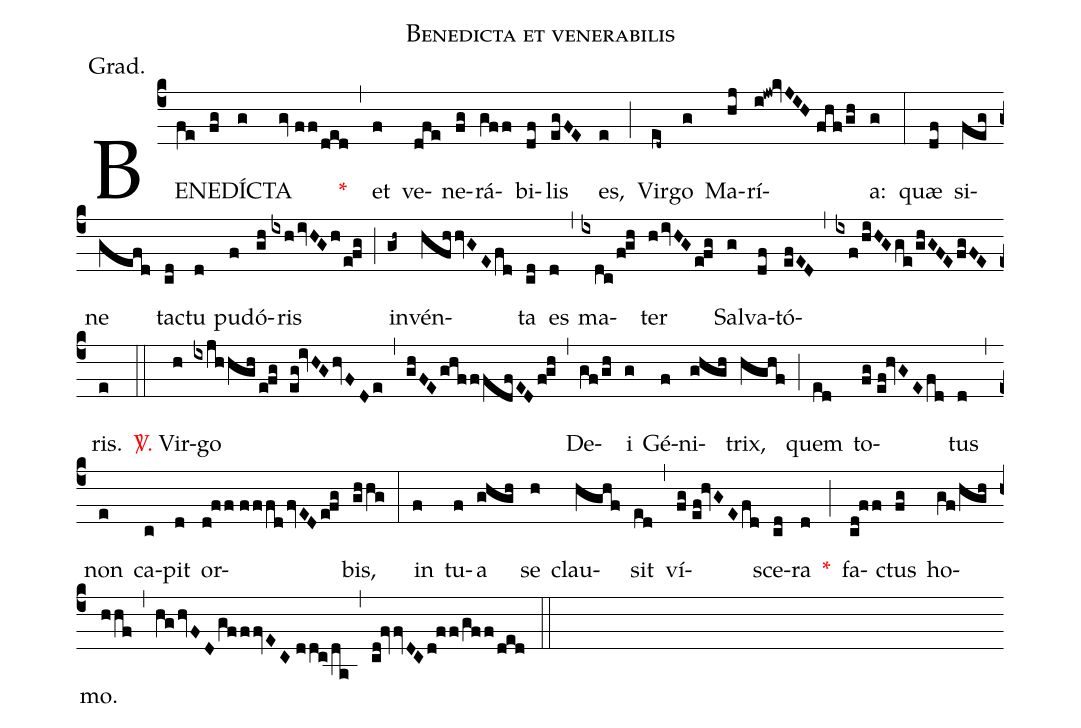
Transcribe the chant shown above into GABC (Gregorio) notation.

name:Benedicta et venerabilis;
annotation:Grad.;
mode:IV.;
office-part:Gradual;
%%
(c4) BE(fe)NE(fg)DÍ(g)CTA(gv//ff/ded) <v>\red{*}</v>(,) et(f) ve(dfe)ne(fg)rá(gff)bi(df)lis(egFE) es,(e) (;) Vir(ed~)go(g) Ma(hj)rí(i!jw!kvJIH//fhf/gh)a:(g) (:) quæ(df) si(feg)ne(gefd) ta(cd)ctu(d) pu(f)dó(gh)ris(ixhivHGh/e!fg) (;) in(gh~)vén(hfhhvGEfd)ta(cd) es(d) (,) ma(ixdc/f!gh)ter(h/ivHGe!fg) Sal(g)va(df)tó(efED,ixf/hiHGge/ghGFEfgFE)ris.(e) (::) <v>\red{\Vbar.}</v> Vir(h)go(ixjhhgh/e!fg eg!ivHGhvFDe) (,) (ghFEghfffdfEDf!gh) (,) De(gf/gh)i(g) Gé(f)ni(ghgh)trix,(hghf) (;) quem(ed) to(fg//ef!hvGEfd)tus(d) (,) non(e) ca(c)pit(d) or(d!ff//fffdfvEDe!fg)bis,(ghhg) (:) in(f) tu(f)a(ghgh) se(h) clau(hghf)sit(ed) (,) ví(fg//ef!hvGEfd)sce(cd)ra(d) <v>\red{*}</v>(;) fa(cd!ff)ctus(fg) ho(gf/hgh)mo.(hhf) (,) (hghvFDgfffvEC//ddc/da) (,) (cd!fvvDCd!ff/gff/ded) (::)
